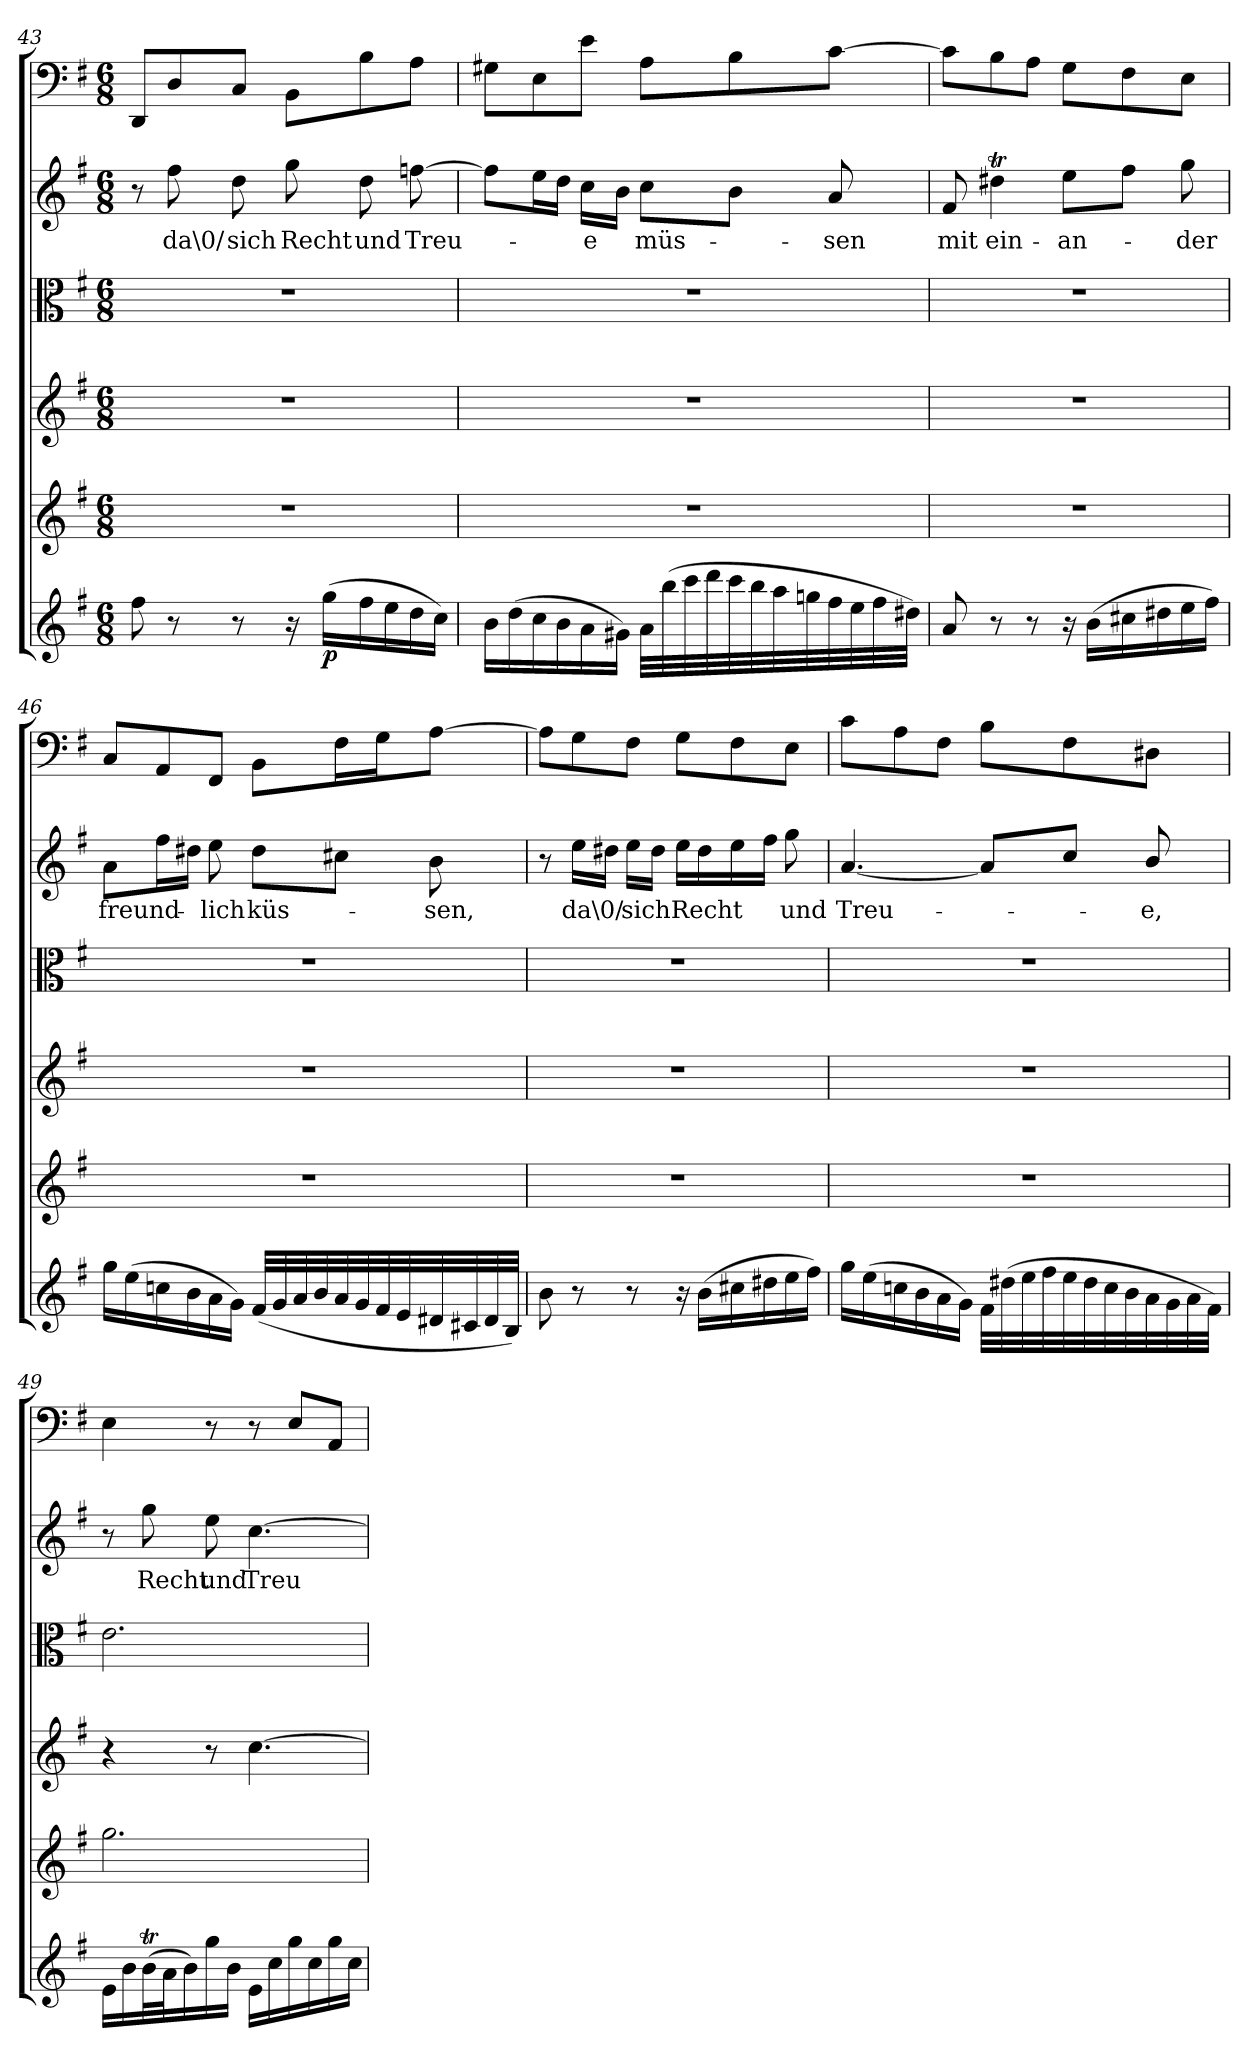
**kern	**dynam	**kern	**kern	**kern	**kern	**text	**kern
*part6	*part6	*part5	*part4	*part3	*part2	*part2	*part1
*staff6	*staff6	*staff5	*staff4	*staff3	*staff2	*staff2	*staff1
*clefG2	*	*clefG2	*clefG2	*clefC3	*clefG2	*	*clefF4
*k[f#]	*	*k[f#]	*k[f#]	*k[f#]	*k[f#]	*	*k[f#]
*G:	*	*G:	*G:	*G:	*G:	*	*G:
*M6/8	*	*M6/8	*M6/8	*M6/8	*M6/8	*	*M6/8
=43	=43	=43	=43	=43	=43	=43	=43
8ff#\	.	2.r	2.r	2.r	8r	.	8DD/L
8r	.	.	.	.	8ff#\	da\0/	8D/
8r	.	.	.	.	8dd\	sich	8C/J
16r	.	.	.	.	8gg\	Recht	8BB\L
(16gg\LL	p	.	.	.	.	.	.
16ff#\	.	.	.	.	8dd\	und	8B\
16ee\	.	.	.	.	.	.	.
16dd\	.	.	.	.	[8ffn\	Treu-	8A\J
16cc\JJ)	.	.	.	.	.	.	.
=44	=44	=44	=44	=44	=44	=44	=44
16b\LL	.	2.r	2.r	2.r	8ff\L]	.	8G#X\L
(16dd\	.	.	.	.	.	.	.
16cc\	.	.	.	.	16ee\L	.	8E\
16b\	.	.	.	.	16dd\JJ	.	.
16a\	.	.	.	.	16cc\LL	-e	8e\J
16g#X\JJ)	.	.	.	.	16b\JJ	.	.
32a\LLL	.	.	.	.	8cc\L	müs-	8A\L
(32bb\	.	.	.	.	.	.	.
32ccc\	.	.	.	.	.	.	.
32ddd\	.	.	.	.	.	.	.
32ccc\	.	.	.	.	8b\J	.	8B\
32bb\	.	.	.	.	.	.	.
32aa\	.	.	.	.	.	.	.
32ggn\	.	.	.	.	.	.	.
32ff#\	.	.	.	.	8a/	-sen	[8c\J
32ee\	.	.	.	.	.	.	.
32ff#\	.	.	.	.	.	.	.
32dd#X\JJJ)	.	.	.	.	.	.	.
=45	=45	=45	=45	=45	=45	=45	=45
8a/	.	2.r	2.r	2.r	8f#/	mit	8c\L]
8r	.	.	.	.	4dd#Xt\	ein-	8B\
8r	.	.	.	.	.	.	8A\J
16r	.	.	.	.	8ee\L	-an-	8G\L
(16b\LL	.	.	.	.	.	.	.
16cc#X\	.	.	.	.	8ff#\J	.	8F#\
16dd#X\	.	.	.	.	.	.	.
16ee\	.	.	.	.	8gg\	-der	8E\J
16ff#\JJ)	.	.	.	.	.	.	.
=46	=46	=46	=46	=46	=46	=46	=46
16gg\LL	.	2.r	2.r	2.r	8a\L	freund-	8C/L
(16ee\	.	.	.	.	.	.	.
16ccn\	.	.	.	.	16ff#\L	.	8AA/
16b\	.	.	.	.	16dd#X\JJ	.	.
16a\	.	.	.	.	8ee\	-lich	8FF#/J
16g\JJ)	.	.	.	.	.	.	.
(32f#/LLL	.	.	.	.	8dd#\L	küs-	8BB\L
32g/	.	.	.	.	.	.	.
32a/	.	.	.	.	.	.	.
32b/	.	.	.	.	.	.	.
32a/	.	.	.	.	8cc#X\J	.	16F#\L
32g/	.	.	.	.	.	.	.
32f#/	.	.	.	.	.	.	16G\J
32e/	.	.	.	.	.	.	.
32d#X/	.	.	.	.	8b\	-sen,	[8A\J
32c#X/	.	.	.	.	.	.	.
32d#/	.	.	.	.	.	.	.
32B/JJJ)	.	.	.	.	.	.	.
=47	=47	=47	=47	=47	=47	=47	=47
8b\	.	2.r	2.r	2.r	8r	.	8A\L]
8r	.	.	.	.	16ee\LL	da\0/	8G\
.	.	.	.	.	16dd#X\JJ	.	.
8r	.	.	.	.	16ee\LL	sich	8F#\J
.	.	.	.	.	16dd#\JJ	.	.
16r	.	.	.	.	16ee\LL	Recht	8G\L
(16b\LL	.	.	.	.	16dd#\	.	.
16cc#X\	.	.	.	.	16ee\	.	8F#\
16dd#X\	.	.	.	.	16ff#\JJ	.	.
16ee\	.	.	.	.	8gg\	und	8E\J
16ff#\JJ)	.	.	.	.	.	.	.
=48	=48	=48	=48	=48	=48	=48	=48
16gg\LL	.	2.r	2.r	2.r	[4.a/	Treu-	8c\L
(16ee\	.	.	.	.	.	.	.
16ccn\	.	.	.	.	.	.	8A\
16b\	.	.	.	.	.	.	.
16a\	.	.	.	.	.	.	8F#\J
16g\JJ)	.	.	.	.	.	.	.
32f#\LLL	.	.	.	.	8a/L]	.	8B\L
(32dd#X\	.	.	.	.	.	.	.
32ee\	.	.	.	.	.	.	.
32ff#\	.	.	.	.	.	.	.
32ee\	.	.	.	.	8cc/J	.	8F#\
32dd#\	.	.	.	.	.	.	.
32cc\	.	.	.	.	.	.	.
32b\	.	.	.	.	.	.	.
32a\	.	.	.	.	8b/	-e,	8D#X\J
32g\	.	.	.	.	.	.	.
32a\	.	.	.	.	.	.	.
32f#\JJJ)	.	.	.	.	.	.	.
=49	=49	=49	=49	=49	=49	=49	=49
16e\LL	.	2.gg\	4r	2.e\	8r	.	4E\
16b\	.	.	.	.	.	.	.
(32bt\L	.	.	.	.	8gg\	Recht	.
32a\J	.	.	.	.	.	.	.
16b\)	.	.	.	.	.	.	.
16gg\	.	.	8r	.	8ee\	und	8r
16b\JJ	.	.	.	.	.	.	.
16e\LL	.	.	[4.cc\	.	[4.cc\	Treu-	8r
16cc\	.	.	.	.	.	.	.
16gg\	.	.	.	.	.	.	8E/L
16cc\	.	.	.	.	.	.	.
16gg\	.	.	.	.	.	.	8AA/J
16cc\JJ	.	.	.	.	.	.	.
=	=	=	=	=	=	=	=
*-	*-	*-	*-	*-	*-	*-	*-
